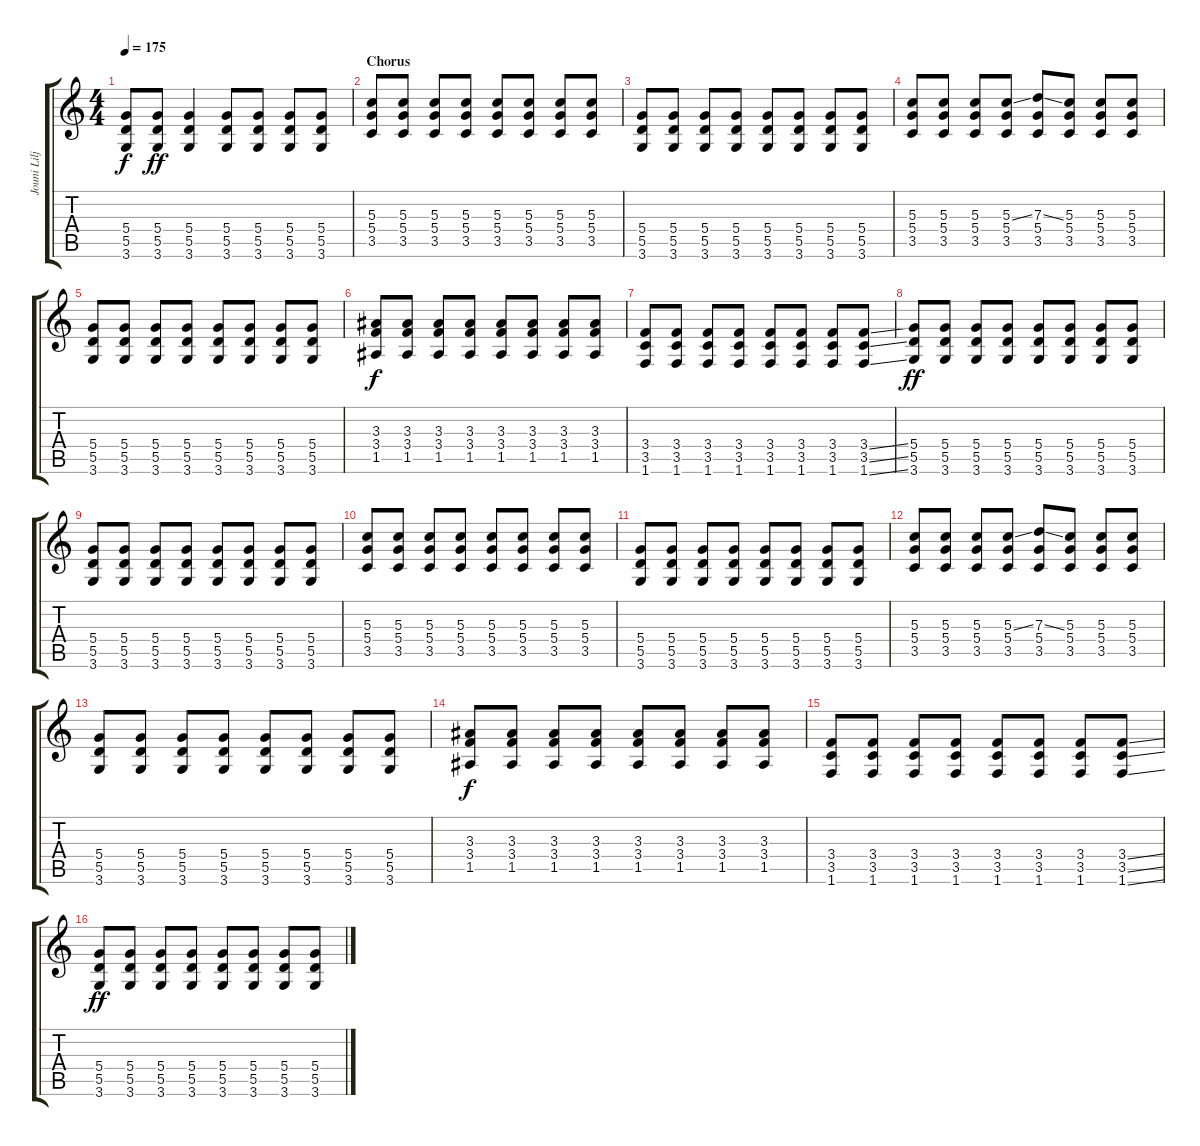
\track ("Jouni Lilja-Rhythm Distortion" "Jouni Lilj") {instrument overdrivenguitar}
\staff {score tabs}
\tuning (E4 B3 G3 D3 A2 E2) {hide}
\ts (4 4)
\tempo 175
\clef g2
\ks c
(5.4{t} 5.5{t} 3.6{t}).8{dy f} (5.4 5.5 3.6).8{dy ff} (5.4 5.5 3.6).4 (5.4 5.5 3.6).8 (5.4 5.5 3.6).8 (5.4 5.5 3.6).8 (5.4 5.5 3.6).8 |
\section ("" "Chorus")
(5.3 5.4 3.5).8 (5.3 5.4 3.5).8 (5.3 5.4 3.5).8 (5.3 5.4 3.5).8 (5.3 5.4 3.5).8 (5.3 5.4 3.5).8 (5.3 5.4 3.5).8 (5.3 5.4 3.5).8 |
(5.4 5.5 3.6).8 (5.4 5.5 3.6).8 (5.4 5.5 3.6).8 (5.4 5.5 3.6).8 (5.4 5.5 3.6).8 (5.4 5.5 3.6).8 (5.4 5.5 3.6).8 (5.4 5.5 3.6).8 |
(5.3 5.4 3.5).8 (5.3 5.4 3.5).8 (5.3 5.4 3.5).8 (5.3{ss} 5.4 3.5).8 (7.3{ss} 5.4 3.5).8 (5.3 5.4 3.5).8 (5.3 5.4 3.5).8 (5.3 5.4 3.5).8 |
(5.4 5.5 3.6).8 (5.4 5.5 3.6).8 (5.4 5.5 3.6).8 (5.4 5.5 3.6).8 (5.4 5.5 3.6).8 (5.4 5.5 3.6).8 (5.4 5.5 3.6).8 (5.4 5.5 3.6).8 |
(3.3 3.4 1.5).8{dy f} (3.3 3.4 1.5).8 (3.3 3.4 1.5).8 (3.3 3.4 1.5).8 (3.3 3.4 1.5).8 (3.3 3.4 1.5).8 (3.3 3.4 1.5).8 (3.3 3.4 1.5).8 |
(3.4 3.5 1.6).8 (3.4 3.5 1.6).8 (3.4 3.5 1.6).8 (3.4 3.5 1.6).8 (3.4 3.5 1.6).8 (3.4 3.5 1.6).8 (3.4 3.5 1.6).8 (3.4{ss} 3.5{ss} 1.6{ss}).8 |
(5.4 5.5 3.6).8{dy ff} (5.4 5.5 3.6).8 (5.4 5.5 3.6).8 (5.4 5.5 3.6).8 (5.4 5.5 3.6).8 (5.4 5.5 3.6).8 (5.4 5.5 3.6).8 (5.4 5.5 3.6).8 |
(5.4 5.5 3.6).8 (5.4 5.5 3.6).8 (5.4 5.5 3.6).8 (5.4 5.5 3.6).8 (5.4 5.5 3.6).8 (5.4 5.5 3.6).8 (5.4 5.5 3.6).8 (5.4 5.5 3.6).8 |
(5.3 5.4 3.5).8 (5.3 5.4 3.5).8 (5.3 5.4 3.5).8 (5.3 5.4 3.5).8 (5.3 5.4 3.5).8 (5.3 5.4 3.5).8 (5.3 5.4 3.5).8 (5.3 5.4 3.5).8 |
(5.4 5.5 3.6).8 (5.4 5.5 3.6).8 (5.4 5.5 3.6).8 (5.4 5.5 3.6).8 (5.4 5.5 3.6).8 (5.4 5.5 3.6).8 (5.4 5.5 3.6).8 (5.4 5.5 3.6).8 |
(5.3 5.4 3.5).8 (5.3 5.4 3.5).8 (5.3 5.4 3.5).8 (5.3{ss} 5.4 3.5).8 (7.3{ss} 5.4 3.5).8 (5.3 5.4 3.5).8 (5.3 5.4 3.5).8 (5.3 5.4 3.5).8 |
(5.4 5.5 3.6).8 (5.4 5.5 3.6).8 (5.4 5.5 3.6).8 (5.4 5.5 3.6).8 (5.4 5.5 3.6).8 (5.4 5.5 3.6).8 (5.4 5.5 3.6).8 (5.4 5.5 3.6).8 |
(3.3 3.4 1.5).8{dy f} (3.3 3.4 1.5).8 (3.3 3.4 1.5).8 (3.3 3.4 1.5).8 (3.3 3.4 1.5).8 (3.3 3.4 1.5).8 (3.3 3.4 1.5).8 (3.3 3.4 1.5).8 |
(3.4 3.5 1.6).8 (3.4 3.5 1.6).8 (3.4 3.5 1.6).8 (3.4 3.5 1.6).8 (3.4 3.5 1.6).8 (3.4 3.5 1.6).8 (3.4 3.5 1.6).8 (3.4{ss} 3.5{ss} 1.6{ss}).8 |
(5.4 5.5 3.6).8{dy ff} (5.4 5.5 3.6).8 (5.4 5.5 3.6).8 (5.4 5.5 3.6).8 (5.4 5.5 3.6).8 (5.4 5.5 3.6).8 (5.4 5.5 3.6).8 (5.4 5.5 3.6).8
